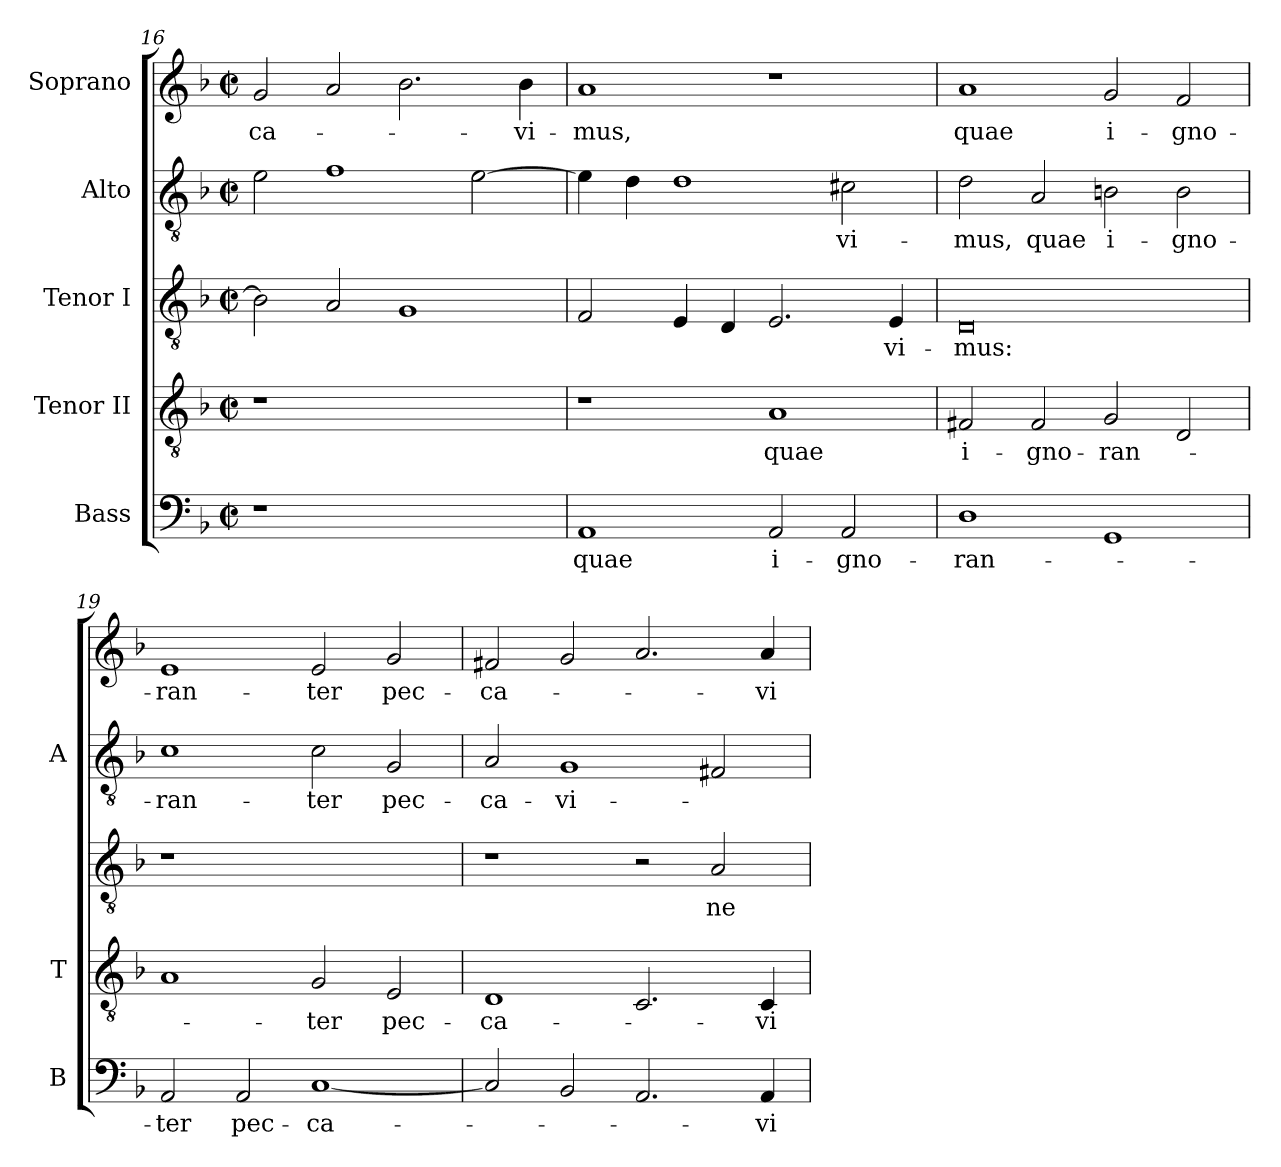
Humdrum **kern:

**kern	**text	**kern	**text	**kern	**text	**kern	**text	**kern	**text
*part5	*part5	*part4	*part4	*part3	*part3	*part2	*part2	*part1	*part1
*staff5	*staff5	*staff4	*staff4	*staff3	*staff3	*staff2	*staff2	*staff1	*staff1
*I"Bass	*	*I"Tenor II	*	*I"Tenor I	*	*I"Alto	*	*I"Soprano	*
*I'B	*	*I'T	*	*	*	*I'A	*	*	*
*clefF4	*	*clefGv2	*	*clefGv2	*	*clefGv2	*	*clefG2	*
*k[b-]	*	*k[b-]	*	*k[b-]	*	*k[b-]	*	*k[b-]	*
*F:	*	*F:	*	*F:	*	*F:	*	*F:	*
*M2/2	*	*M2/2	*	*M2/2	*	*M2/2	*	*M2/2	*
*met(c|)	*	*met(c|)	*	*met(c|)	*	*met(c|)	*	*met(c|)	*
=16	=16	=16	=16	=16	=16	=16	=16	=16	=16
!LO:N:vis=1	!	!LO:N:vis=1	!	!	!	!	!	!	!
!	!	!	!	!	!	!	!	!	!LO:LY:b:color=#000000
1r	.	1r	.	2B-i\]	.	2ei\	.	2gi/	-ca-
.	.	.	.	2Ai/	.	1fi	.	2ai/	.
1ryy	.	1ryy	.	1Gi	.	.	.	2.b-i\	.
.	.	.	.	.	.	[>2ei\	.	.	.
!	!	!	!	!	!	!	!	!	!LO:LY:b:color=#000000
.	.	.	.	.	.	.	.	4b-i\	-vi-
=17	=17	=17	=17	=17	=17	=17	=17	=17	=17
!	!LO:LY:b:color=#000000	!	!	!	!	!	!	!	!
!	!	!	!	!	!	!	!	!	!LO:LY:b:color=#000000
1AAi	quae	1r	.	2Fi/	.	4ei\]	.	1ai	-mus,
.	.	.	.	.	.	4di\	.	.	.
.	.	.	.	4Ei/	.	1di	.	.	.
.	.	.	.	4Di/	.	.	.	.	.
!	!LO:LY:b:color=#000000	!	!	!	!	!	!	!	!
!	!	!	!LO:LY:b:color=#000000	!	!	!	!	!	!
2AAi/	i-	1Ai	quae	2.Ei/	.	.	.	1r	.
!	!LO:LY:b:color=#000000	!	!	!	!	!	!	!	!
!	!	!	!	!	!	!	!LO:LY:b:color=#000000	!	!
2AAi/	-gno-	.	.	.	.	2c#Xi\	-vi-	.	.
!	!	!	!	!	!LO:LY:b:color=#000000	!	!	!	!
.	.	.	.	4Ei/	-vi-	.	.	.	.
!!LO:PB:g=z
=18	=18	=18	=18	=18	=18	=18	=18	=18	=18
!	!LO:LY:b:color=#000000	!	!	!	!	!	!	!	!
!	!	!	!LO:LY:b:color=#000000	!	!	!	!	!	!
!	!	!	!	!	!LO:LY:b:color=#000000	!	!	!	!
!	!	!	!	!	!	!	!LO:LY:b:color=#000000	!	!
!	!	!	!	!	!	!	!	!	!LO:LY:b:color=#000000
1Di	-ran-	2F#Xi/	i-	0Di	-mus:	2di\	-mus,	1ai	quae
!	!	!	!LO:LY:b:color=#000000	!	!	!	!	!	!
!	!	!	!	!	!	!	!LO:LY:b:color=#000000	!	!
.	.	2F#i/	-gno-	.	.	2Ai/	quae	.	.
!	!	!	!LO:LY:b:color=#000000	!	!	!	!	!	!
!	!	!	!	!	!	!	!LO:LY:b:color=#000000	!	!
!	!	!	!	!	!	!	!	!	!LO:LY:b:color=#000000
1GGi	.	2Gi/	-ran-	.	.	2Bni\	i-	2gi/	i-
!	!	!	!	!	!	!	!LO:LY:b:color=#000000	!	!
!	!	!	!	!	!	!	!	!	!LO:LY:b:color=#000000
.	.	2Di/	.	.	.	2Bi\	-gno-	2fi/	-gno-
=19	=19	=19	=19	=19	=19	=19	=19	=19	=19
!	!LO:LY:b:color=#000000	!	!	!LO:N:vis=1	!	!	!	!	!
!	!	!	!	!	!	!	!LO:LY:b:color=#000000	!	!
!	!	!	!	!	!	!	!	!	!LO:LY:b:color=#000000
2AAi/	-ter	1Ai	.	1r	.	1ci	-ran-	1ei	-ran-
!	!LO:LY:b:color=#000000	!	!	!	!	!	!	!	!
2AAi/	pec-	.	.	.	.	.	.	.	.
!	!LO:LY:b:color=#000000	!	!	!	!	!	!	!	!
!	!	!	!LO:LY:b:color=#000000	!	!	!	!	!	!
!	!	!	!	!	!	!	!LO:LY:b:color=#000000	!	!
!	!	!	!	!	!	!	!	!	!LO:LY:b:color=#000000
[<1Ci	-ca-	2Gi/	-ter	1ryy	.	2ci\	-ter	2ei/	-ter
!	!	!	!LO:LY:b:color=#000000	!	!	!	!	!	!
!	!	!	!	!	!	!	!LO:LY:b:color=#000000	!	!
!	!	!	!	!	!	!	!	!	!LO:LY:b:color=#000000
.	.	2Ei/	pec-	.	.	2Gi/	pec-	2gi/	pec-
=20	=20	=20	=20	=20	=20	=20	=20	=20	=20
!	!	!	!LO:LY:b:color=#000000	!	!	!	!	!	!
!	!	!	!	!	!	!	!LO:LY:b:color=#000000	!	!
!	!	!	!	!	!	!	!	!	!LO:LY:b:color=#000000
2Ci/]	.	1Di	-ca-	1r	.	2Ai/	-ca-	2f#Xi/	-ca-
!	!	!	!	!	!	!	!LO:LY:b:color=#000000	!	!
2BB-i/	.	.	.	.	.	1Gi	-vi-	2gi/	.
2.AAi/	.	2.Ci/	.	2r	.	.	.	2.ai/	.
!	!	!	!	!	!LO:LY:b:color=#000000	!	!	!	!
.	.	.	.	2Ai/	ne	2F#Xi/	.	.	.
!	!LO:LY:b:color=#000000	!	!	!	!	!	!	!	!
!	!	!	!LO:LY:b:color=#000000	!	!	!	!	!	!
!	!	!	!	!	!	!	!	!	!LO:LY:b:color=#000000
4AAi/	-vi-	4Ci/	-vi-	.	.	.	.	4ai/	-vi-
=	=	=	=	=	=	=	=	=	=
*-	*-	*-	*-	*-	*-	*-	*-	*-	*-
